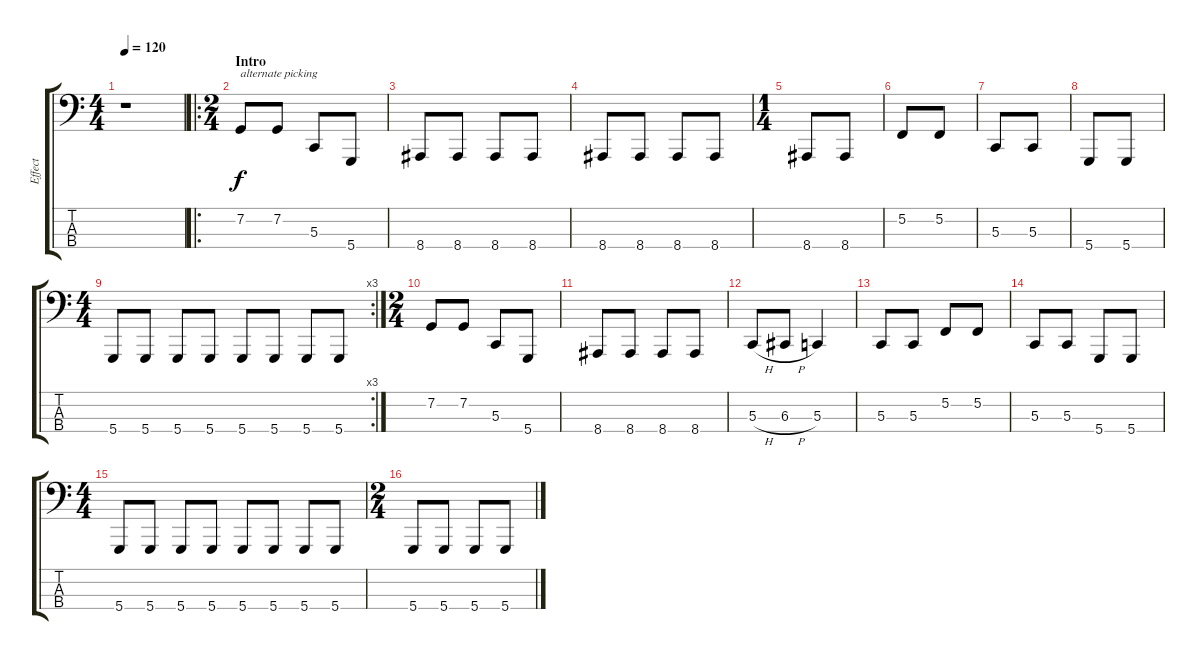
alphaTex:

\track ("Effect" "Effect") {instrument lead1square}
\staff {score tabs}
\tuning (F2 C2 G1 D1) {hide}
\ts (4 4)
\tempo 120
\tempo 170
\tempo 120
\clef f4
\ks c
r.1{dy f instrument lead1square} |
\ro
\ts (2 4)
\section ("" "Intro")
7.2.8{txt "alternate picking"} 7.2.8 5.3.8 5.4.8 |
8.4.8 8.4.8 8.4.8 8.4.8 |
8.4.8 8.4.8 8.4.8 8.4.8 |
\ts (1 4)
8.4.8 8.4.8 |
5.2.8 5.2.8 |
5.3.8 5.3.8 |
5.4.8 5.4.8 |
\rc 3
\ts (4 4)
5.4.8 5.4.8 5.4.8 5.4.8 5.4.8 5.4.8 5.4.8 5.4.8 |
\ts (2 4)
7.2.8 7.2.8 5.3.8 5.4.8 |
8.4.8 8.4.8 8.4.8 8.4.8 |
5.3{h}.8 6.3{h}.8 5.3.4 |
5.3.8 5.3.8 5.2.8 5.2.8 |
5.3.8 5.3.8 5.4.8 5.4.8 |
\ts (4 4)
5.4.8 5.4.8 5.4.8 5.4.8 5.4.8 5.4.8 5.4.8 5.4.8 |
\ts (2 4)
5.4.8 5.4.8 5.4.8 5.4.8
